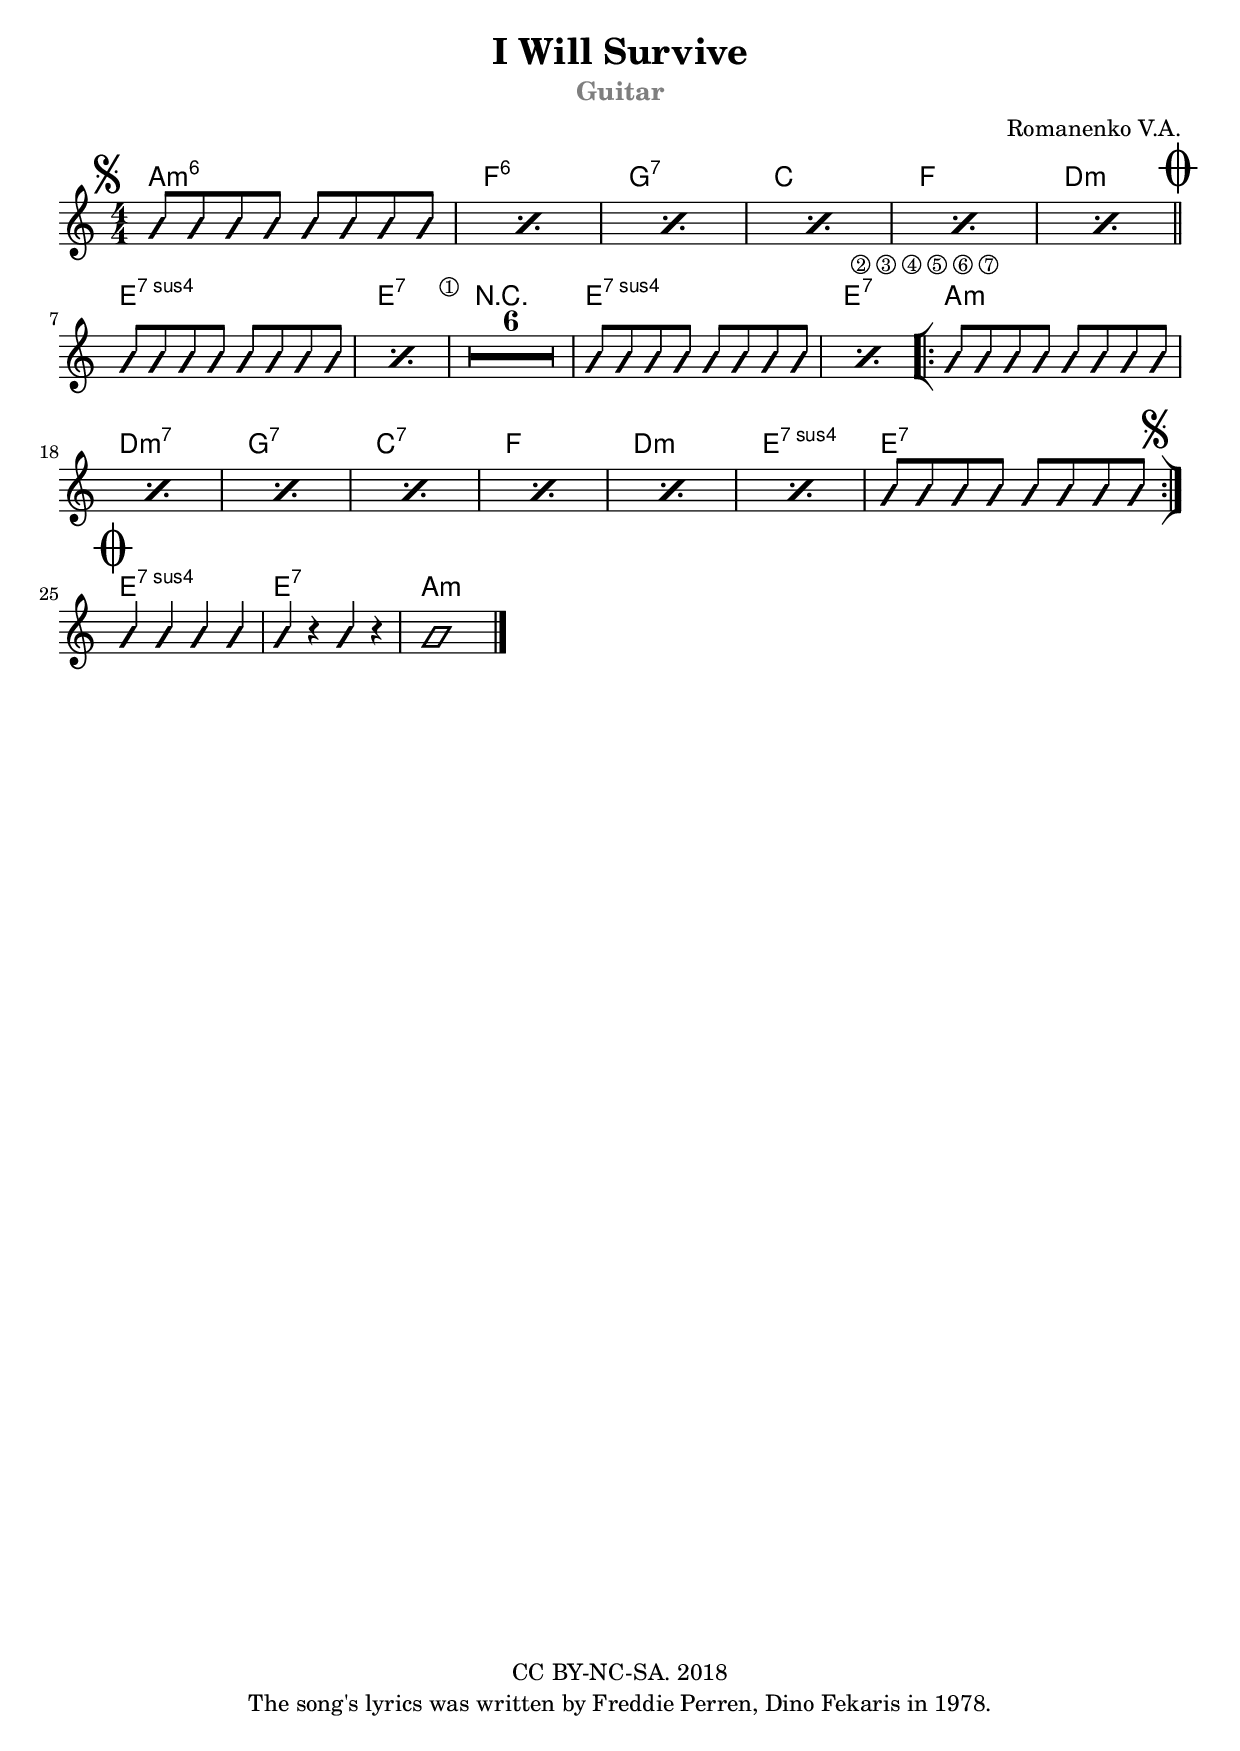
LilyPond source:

\score
{
<<
  \new ChordNames {
    \chordmode {
      
      % segno start
      % 1
      a1:min6 f:6 g:7 c f d:min 

      % 7
      e1:7sus4 e:7 

      R1*6 e1:7sus4 e:7 a1:min 

      % 18
      d1:min7 g:7 c:7 f d:min e1:7sus4 e1:7 % :|| segno end

      % 25
      e1:sus7 e1:7 a1:min
    }
  }

  %\new Voice \with {
    %\consists "Pitch_squash_engraver"
  %}

  \relative c'' 
  {
    \key a \minor
    \time 4/4
    %\tempo 4 = 128
    \compressFullBarRests
    \override MultiMeasureRest.expand-limit = #3
    \numericTimeSignature % писать 4/4 цифрами, а не литерой "С"
    \improvisationOn

    
    %<>\segno % start repeat    
    \mark \markup { \musicglyph #"scripts.segno" }

    \repeat percent 6 { a8[a a a] a8[a a a] } 
    
    %a8[a a a] a8[a a a ]

    %\once \override Staff.KeySignature.break-visibility = #end-of-line-invisible
    %\once \override Staff.Clef.break-visibility = #end-of-line-invisible
    \mark \markup { \musicglyph #"scripts.coda" }

    % Set coda sign as rehearsal mark and adjust size if needed
    \once \override Score.RehearsalMark.break-visibility = #begin-of-line-invisible
    \once \override Score.RehearsalMark.font-size = #5
    \bar "||" \break

    \repeat percent 2{ a8[a a a] a8[a a a] }

    \once \override Score.RehearsalMark.font-size = #-2
    \mark \markup { \circle 1 }
    R1*6
    
    \repeat percent 2 { a8[a a a] a8[a a a] }
        
    \once \override Score.RehearsalMark.font-size = #-2
    \mark \markup { \circle 2 \circle 3 \circle 4 \circle 5 \circle 6 \circle 7  }

    %\once \override Staff.KeySignature.break-visibility = #begin-of-line-invisible
    \bar "[|:" \repeat percent 7 { 
        a8[a a a] a8[a a a] 
    } 
    
    \once \override Score.RehearsalMark.extra-offset = #'( 28 . -2 )
    \mark \markup { \musicglyph #"scripts.segno" }
    
    a8[a a a] a8a a a
    
    \bar ":|]" \break
    
    % s1
    % \stopStaff

    % \startStaff
    % \break
    % \once \override Staff.KeySignature.break-visibility = #begin-of-line-invisible
    % \once \override Staff.Clef.break-visibility = #end-of-line-invisible
    % \once \override Score.RehearsalMark.extra-offset = #'( -1 . .5 )

    \once \override Score.RehearsalMark.font-size = #5
    \mark \markup { \musicglyph #"scripts.coda" }
    a4 a a a4 | a4 r4 a4 r4 | a1
    

   % \repeat volta 6 { \inStaffSegno  a8[a a a] a8[a a a] } \alternative { a4 a a a4 | a4 r4 a4 r4 | a1  }
    
    \bar "|." 
  }
>>
}
\layout {
    %#(layout-set-staff-size 14)
    indent = #0
    %line-width = #150
    ragged-last = ##t
  }


\header {
    title = "I Will Survive"
    subtitle = ""
    instrument = \markup \with-color #grey "Guitar"
    poet = ""
    piece = ""
    opus = ""
    arranger = "Romanenko V.A."
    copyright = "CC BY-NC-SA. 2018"
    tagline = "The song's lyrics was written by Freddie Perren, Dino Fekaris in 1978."
}

\version "2.18.2"

